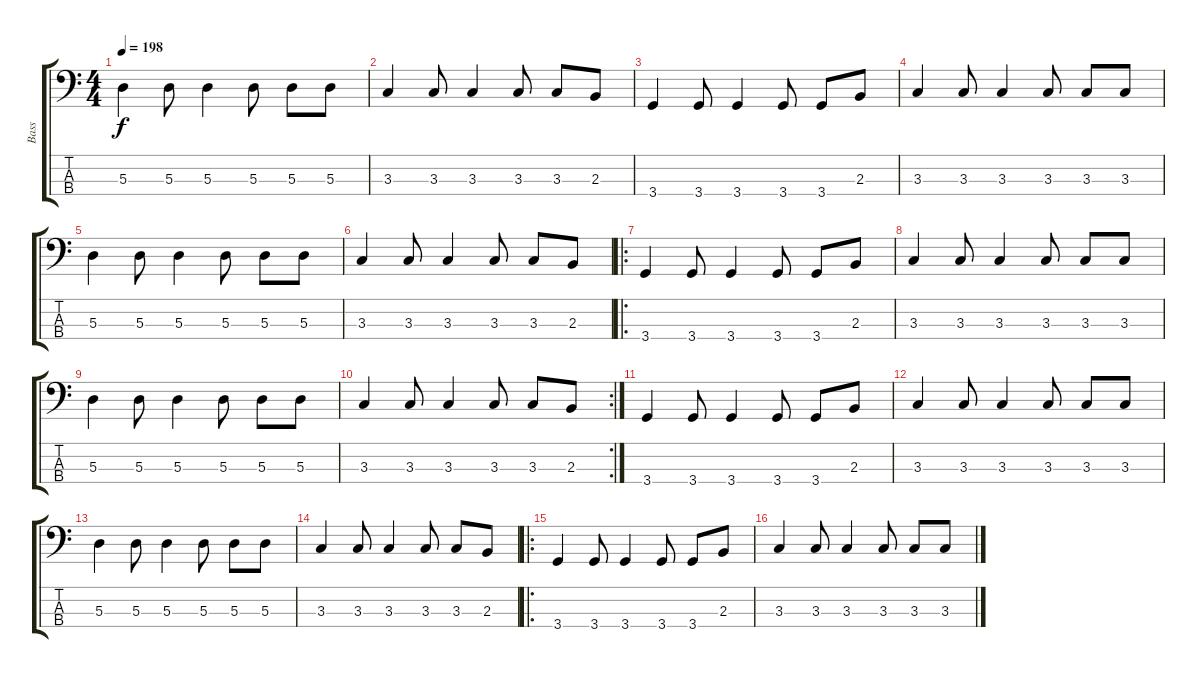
\track ("Bass" "Bass") {instrument electricbasspick}
\staff {score tabs}
\tuning (G2 D2 A1 E1) {hide}
\ts (4 4)
\tempo 198
\clef f4
\ks c
5.3.4{dy f} 5.3.8 5.3.4 5.3.8 5.3.8 5.3.8 |
3.3.4 3.3.8 3.3.4 3.3.8 3.3.8 2.3.8 |
3.4.4 3.4.8 3.4.4 3.4.8 3.4.8 2.3.8 |
3.3.4 3.3.8 3.3.4 3.3.8 3.3.8 3.3.8 |
5.3.4 5.3.8 5.3.4 5.3.8 5.3.8 5.3.8 |
3.3.4 3.3.8 3.3.4 3.3.8 3.3.8 2.3.8 |
\ro
3.4.4 3.4.8 3.4.4 3.4.8 3.4.8 2.3.8 |
3.3.4 3.3.8 3.3.4 3.3.8 3.3.8 3.3.8 |
5.3.4 5.3.8 5.3.4 5.3.8 5.3.8 5.3.8 |
\rc 2
3.3.4 3.3.8 3.3.4 3.3.8 3.3.8 2.3.8 |
3.4.4 3.4.8 3.4.4 3.4.8 3.4.8 2.3.8 |
3.3.4 3.3.8 3.3.4 3.3.8 3.3.8 3.3.8 |
5.3.4 5.3.8 5.3.4 5.3.8 5.3.8 5.3.8 |
3.3.4 3.3.8 3.3.4 3.3.8 3.3.8 2.3.8 |
\ro
3.4.4 3.4.8 3.4.4 3.4.8 3.4.8 2.3.8 |
3.3.4 3.3.8 3.3.4 3.3.8 3.3.8 3.3.8
